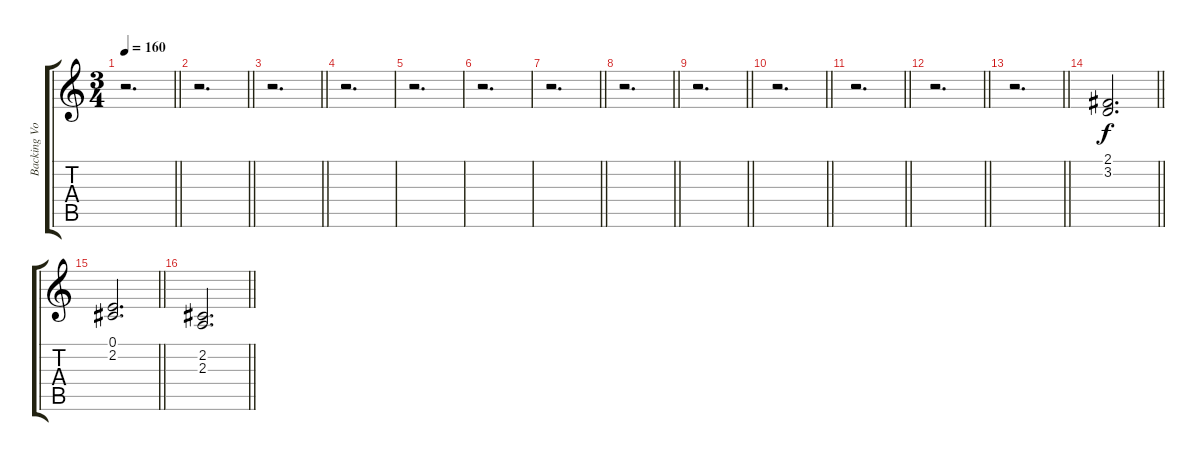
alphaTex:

\track ("Backing Vocals" "Backing Vo") {instrument lead6voice}
\staff {score tabs}
\tuning (E4 B3 G3 D3 A2 D2) {hide}
\ts (3 4)
\tempo 160
\clef g2
\barLineRight lightlight
\ks c
r.2{d dy f} |
\barLineRight lightlight
r.2{d} |
\barLineRight lightlight
r.2{d} |
r.2{d} |
r.2{d} |
r.2{d} |
\barLineRight lightlight
r.2{d} |
\barLineRight lightlight
r.2{d} |
\barLineRight lightlight
r.2{d} |
\barLineRight lightlight
r.2{d} |
\barLineRight lightlight
r.2{d} |
\barLineRight lightlight
r.2{d} |
\barLineRight lightlight
r.2{d} |
\barLineRight lightlight
(2.1 3.2).2{d} |
\barLineRight lightlight
(0.1 2.2).2{d} |
\barLineRight lightlight
(2.2 2.3).2{d}
